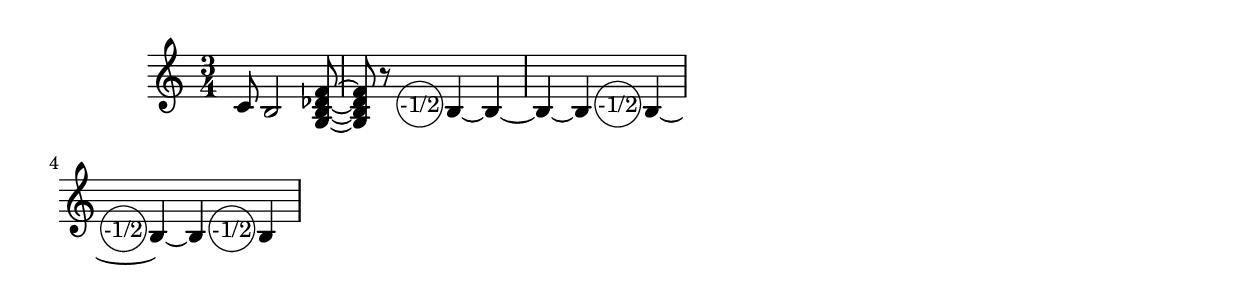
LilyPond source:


\header {
texidoc = "Space is allowed for the actual size of accidentals on tied notes."
}

\version "2.19.13"
\paper {ragged-right = ##t }
\relative c' {
  \clef treble
  \time 3/4
  c8 b2  <g b des f>8 ~ |
  <g b des f>8 r
  % Large accidental
  \override Staff.Accidental.stencil =
  #(lambda (g)
     (let ((alt (ly:grob-property g 'alteration)))
       (grob-interpret-markup g
         (make-circle-markup (number->string alt)))))
  bes4 ~ bes ~ | bes ~ bes bes ~ | \break
  bes ~ bes bes
}

